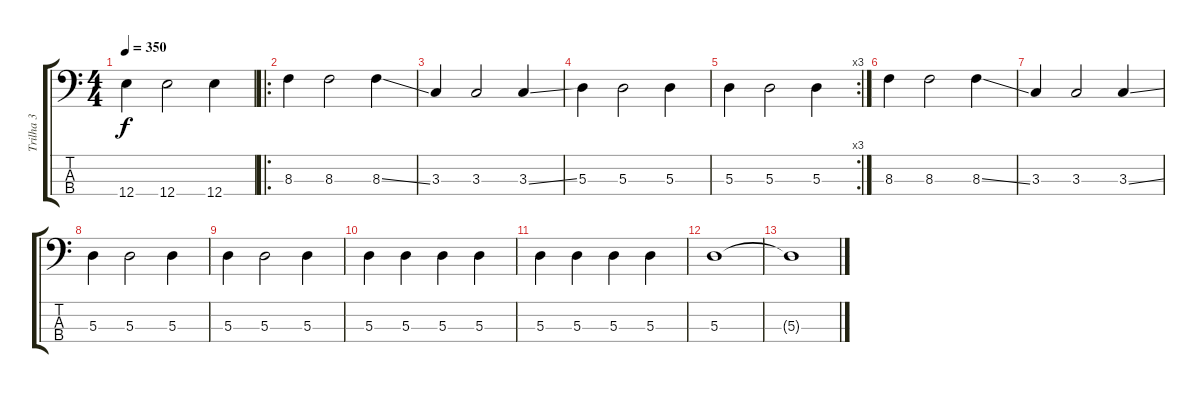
\track ("Trilha 3" "Trilha 3") {instrument electricbasspick}
\staff {score tabs}
\tuning (G2 D2 A1 E1) {hide}
\ts (4 4)
\tempo 350
\clef f4
\ks c
12.4.4{dy f} 12.4.2 12.4.4 |
\ro
8.3.4 8.3.2 8.3{ss}.4 |
3.3.4 3.3.2 3.3{ss}.4 |
5.3.4 5.3.2 5.3.4 |
\rc 3
5.3.4 5.3.2 5.3.4 |
8.3.4 8.3.2 8.3{ss}.4 |
3.3.4 3.3.2 3.3{ss}.4 |
5.3.4 5.3.2 5.3.4 |
5.3.4 5.3.2 5.3.4 |
5.3.4 5.3.4 5.3.4 5.3.4 |
5.3.4 5.3.4 5.3.4 5.3.4 |
5.3.1 |
5.3{t}.1
